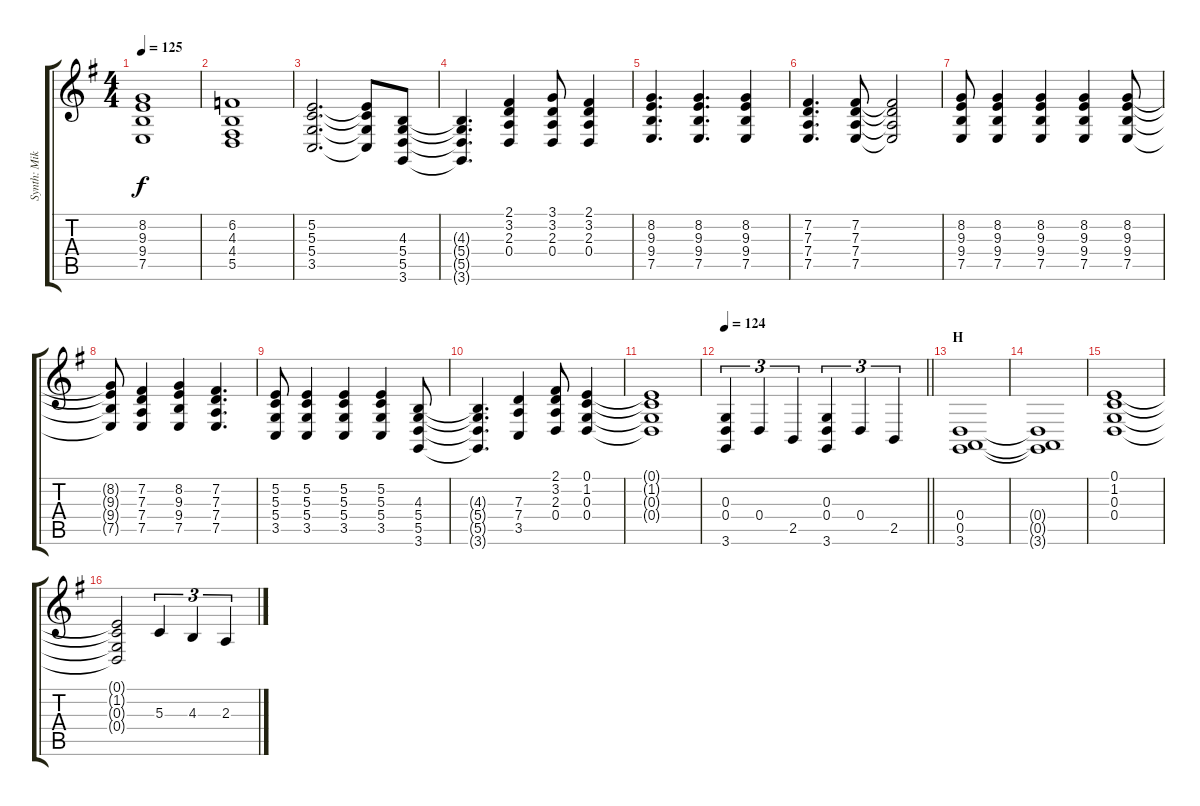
\track ("Synth: Mike" "Synth: Mik") {instrument synthstrings1}
\staff {score tabs}
\tuning (E4 B3 G3 D3 A2 E2) {hide}
\ts (4 4)
\tempo 125
\clef g2
\ks g
(8.2 9.3 9.4 7.5).1{dy f} |
(6.2 4.3 4.4 5.5).1 |
(5.2 5.3 5.4 3.5).2{d} (5.2{t} 5.3{t} 5.4{t} 3.5{t}).8 (4.3 5.4 5.5 3.6).8 |
(4.3{t} 5.4{t} 5.5{t} 3.6{t}).4{d} (2.1 3.2 2.3 0.4).4 (3.1 3.2 2.3 0.4).8 (2.1 3.2 2.3 0.4).4 |
(8.2 9.3 9.4 7.5).4{d} (8.2 9.3 9.4 7.5).4{d} (8.2 9.3 9.4 7.5).4 |
(7.2 7.3 7.4 7.5).4{d} (7.2 7.3 7.4 7.5).8 (7.2{t} 7.3{t} 7.4{t} 7.5{t}).2 |
(8.2 9.3 9.4 7.5).8 (8.2 9.3 9.4 7.5).4 (8.2 9.3 9.4 7.5).4 (8.2 9.3 9.4 7.5).4 (8.2 9.3 9.4 7.5).8 |
(8.2{t} 9.3{t} 9.4{t} 7.5{t}).8 (7.2 7.3 7.4 7.5).4 (8.2 9.3 9.4 7.5).4 (7.2 7.3 7.4 7.5).4{d} |
(5.2 5.3 5.4 3.5).8 (5.2 5.3 5.4 3.5).4 (5.2 5.3 5.4 3.5).4 (5.2 5.3 5.4 3.5).4 (4.3 5.4 5.5 3.6).8 |
(4.3{t} 5.4{t} 5.5{t} 3.6{t}).4{d} (7.3 7.4 3.5).4 (2.1 3.2 2.3 0.4).8 (0.1 1.2 0.3 0.4).4 |
(0.1{t} 1.2{t} 0.3{t} 0.4{t}).1 |
\tempo 124
\barLineRight lightlight
(0.3 0.4 3.6).4{tu (3 2)} 0.4.4{tu (3 2)} 2.5.4{tu (3 2)} (0.3 0.4 3.6).4{tu (3 2)} 0.4.4{tu (3 2)} 2.5.4{tu (3 2)} |
\section ("" "H")
(0.4 0.5 3.6).1 |
(0.4{t} 0.5{t} 3.6{t}).1 |
(0.1 1.2 0.3 0.4).1 |
(0.1{t} 1.2{t} 0.3{t} 0.4{t}).2 5.3.4{tu (3 2)} 4.3.4{tu (3 2)} 2.3.4{tu (3 2)}
